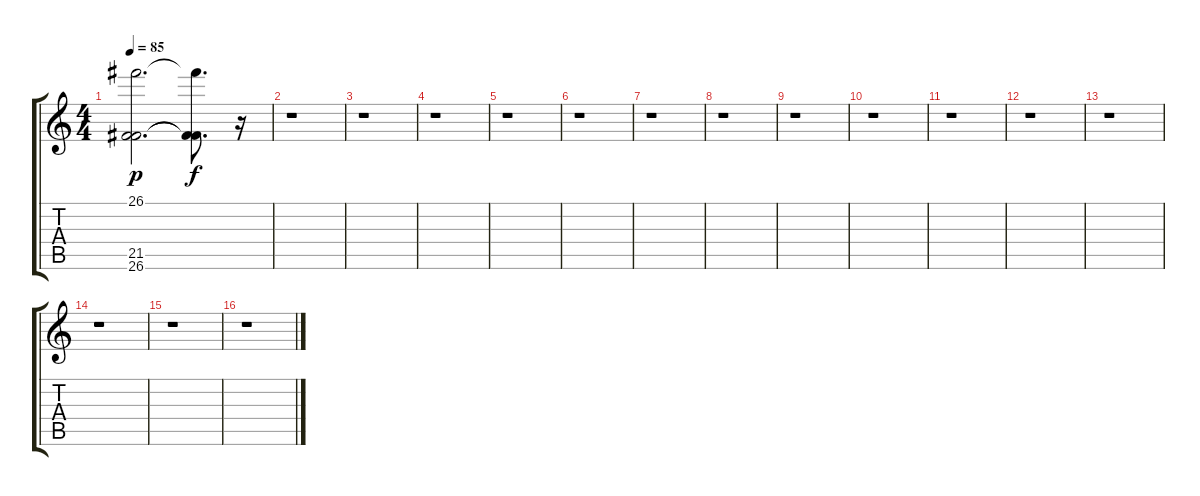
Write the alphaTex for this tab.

\track "" {instrument stringensemble1}
\staff {score tabs}
\tuning (E4 B3 G3 D3 A2 E2) {hide}
\ts (4 4)
\tempo 85
\clef g2
\ks c
(26.1 21.5 26.6).2{d dy p} (26.1{t} 21.5{t} 26.6{t}).8{d dy f} r.16 |
r.1 |
r.1 |
r.1 |
r.1 |
r.1 |
r.1 |
r.1 |
r.1 |
r.1 |
r.1 |
r.1 |
r.1 |
r.1 |
r.1 |
r.1
